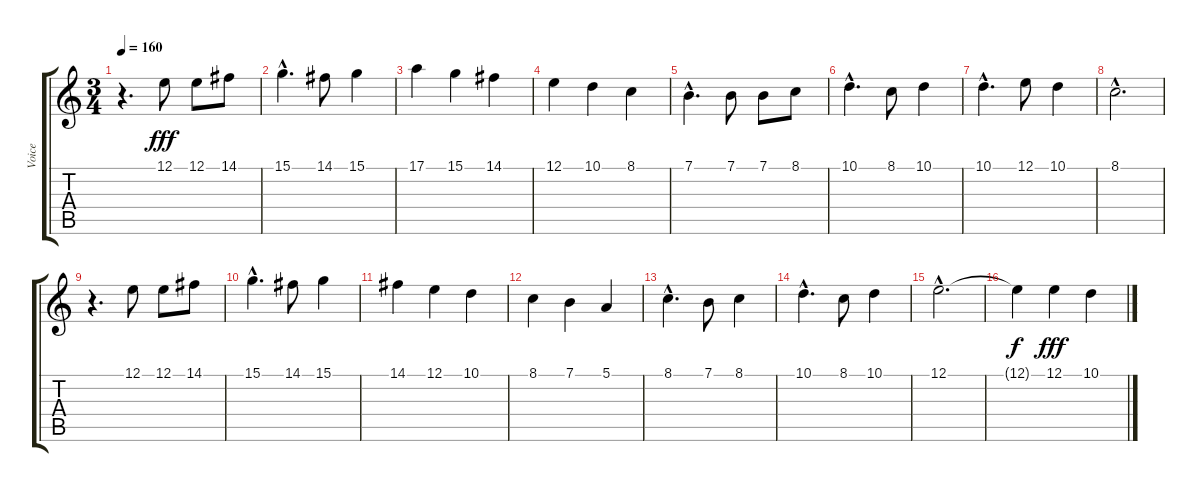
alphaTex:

\track ("Voice" "Voice") {instrument choiraahs}
\staff {score tabs}
\tuning (E4 B3 G3 D3 A2 E2) {hide}
\ts (3 4)
\tempo 160
\clef g2
\ks c
r.4{d dy f} 12.1.8{dy fff} 12.1.8 14.1.8 |
15.1{hac}.4{d} 14.1.8 15.1.4 |
17.1.4 15.1.4 14.1.4 |
12.1.4 10.1.4 8.1.4 |
7.1{hac}.4{d} 7.1.8 7.1.8 8.1.8 |
10.1{hac}.4{d} 8.1.8 10.1.4 |
10.1{hac}.4{d} 12.1.8 10.1.4 |
8.1{hac}.2{d} |
r.4{d} 12.1.8 12.1.8 14.1.8 |
15.1{hac}.4{d} 14.1.8 15.1.4 |
14.1.4 12.1.4 10.1.4 |
8.1.4 7.1.4 5.1.4 |
8.1{hac}.4{d} 7.1.8 8.1.4 |
10.1{hac}.4{d} 8.1.8 10.1.4 |
12.1{hac}.2{d} |
12.1{t}.4{dy f} 12.1.4{dy fff} 10.1.4
